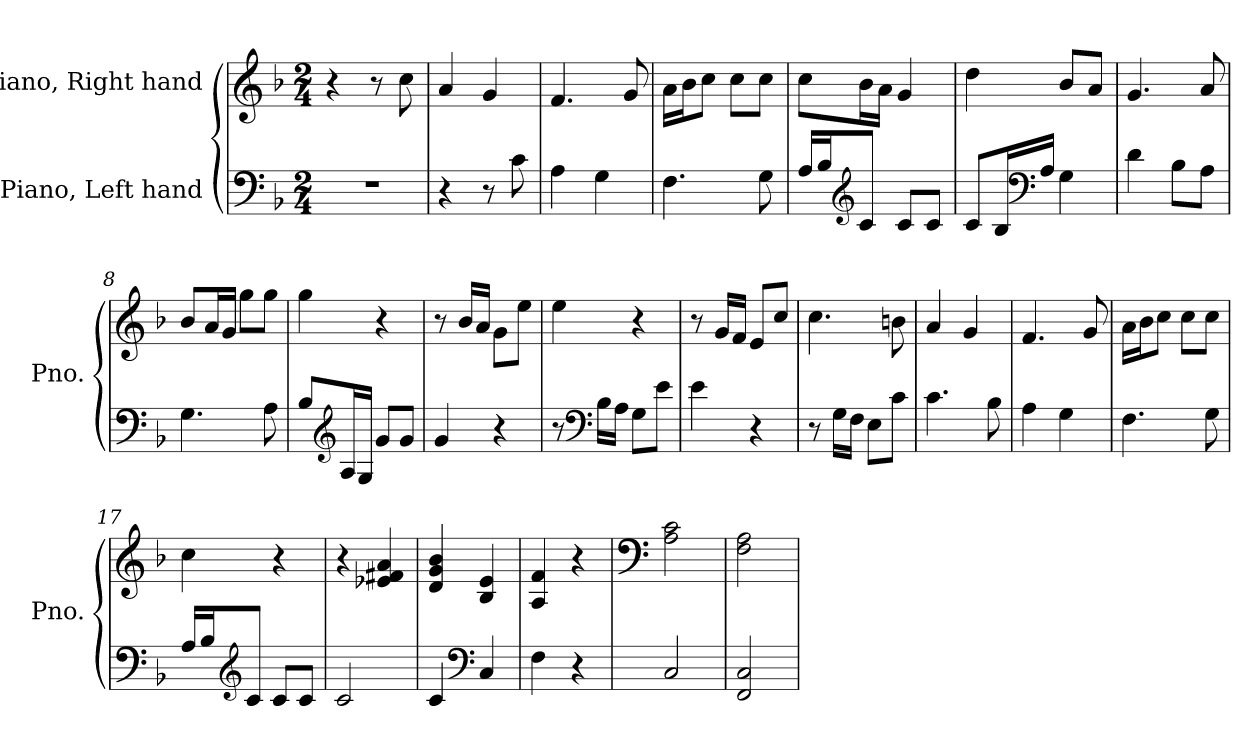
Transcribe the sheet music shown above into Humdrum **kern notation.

**kern	**kern
*part2	*part1
*staff2	*staff1
*I"Piano, Left hand	*I"Piano, Right hand
*I'Pno.	*I'Pno.
*clefF4	*clefG2
*k[b-]	*k[b-]
*M2/4	*M2/4
*MM100	*MM100
=1	=1
2r	4r
.	8r
.	8cc\
=2	=2
4r	4a/
8r	4g/
8c\	.
=3	=3
4A\	4.f/
4G\	.
.	8g/
=4	=4
4.F\	16a\LL
.	16b-\J
.	8cc\J
.	8cc\L
8G\	8cc\J
=5	=5
16A/LL	8cc\L
16B-/J	.
*clefG2	*
8c/J	16b-\L
.	16a\JJ
8c/L	4g/
8c/J	.
=6	=6
8c/L	4dd\
16B-/L	.
*clefF4	*
16A/JJ	.
4G\	8b-/L
.	8a/J
!!LO:LB:g=z
=7	=7
4d\	4.g/
8B-\L	.
8A\J	8a/
=8	=8
4.G\	8b-/L
.	16a/L
.	16g/JJ
.	8gg\L
8A\	8gg\J
=9	=9
8B-/L	4gg\
*clefG2	*
16A/L	.
16G/JJ	.
8g/L	4r
8g/J	.
=10	=10
4g/	8r
.	16b-/LL
.	16a/JJ
4r	8g\L
.	8ee\J
=11	=11
8r	4ee\
*clefF4	*
16B-\LL	.
16A\JJ	.
8G\L	4r
8e\J	.
=12	=12
4e\	8r
.	16g/LL
.	16f/JJ
4r	8e/L
.	8cc/J
=13	=13
8r	4.cc\
16G\LL	.
16F\JJ	.
8E\L	.
8c\J	8bn\
!!LO:LB:g=z
=14	=14
4.c\	4a/
.	4g/
8B-\	.
=15	=15
4A\	4.f/
4G\	.
.	8g/
=16	=16
4.F\	16a\LL
.	16b-\J
.	8cc\J
.	8cc\L
8G\	8cc\J
=17	=17
16A/LL	4cc\
16B-/J	.
*clefG2	*
8c/J	.
8c/L	4r
8c/J	.
=18	=18
2c/	4r
.	4e-X/ 4f#X/ 4a/
=19	=19
4c/	4d/ 4g/ 4b-/
*clefF4	*
4C/	4B-/ 4e/
=20	=20
4F\	4A/ 4f/
4r	4r
=21	=21
*	*clefF4
2C/	2A\ 2c\
=22	=22
2FF/ 2C/	2F\ 2A\
=	=
*-	*-
